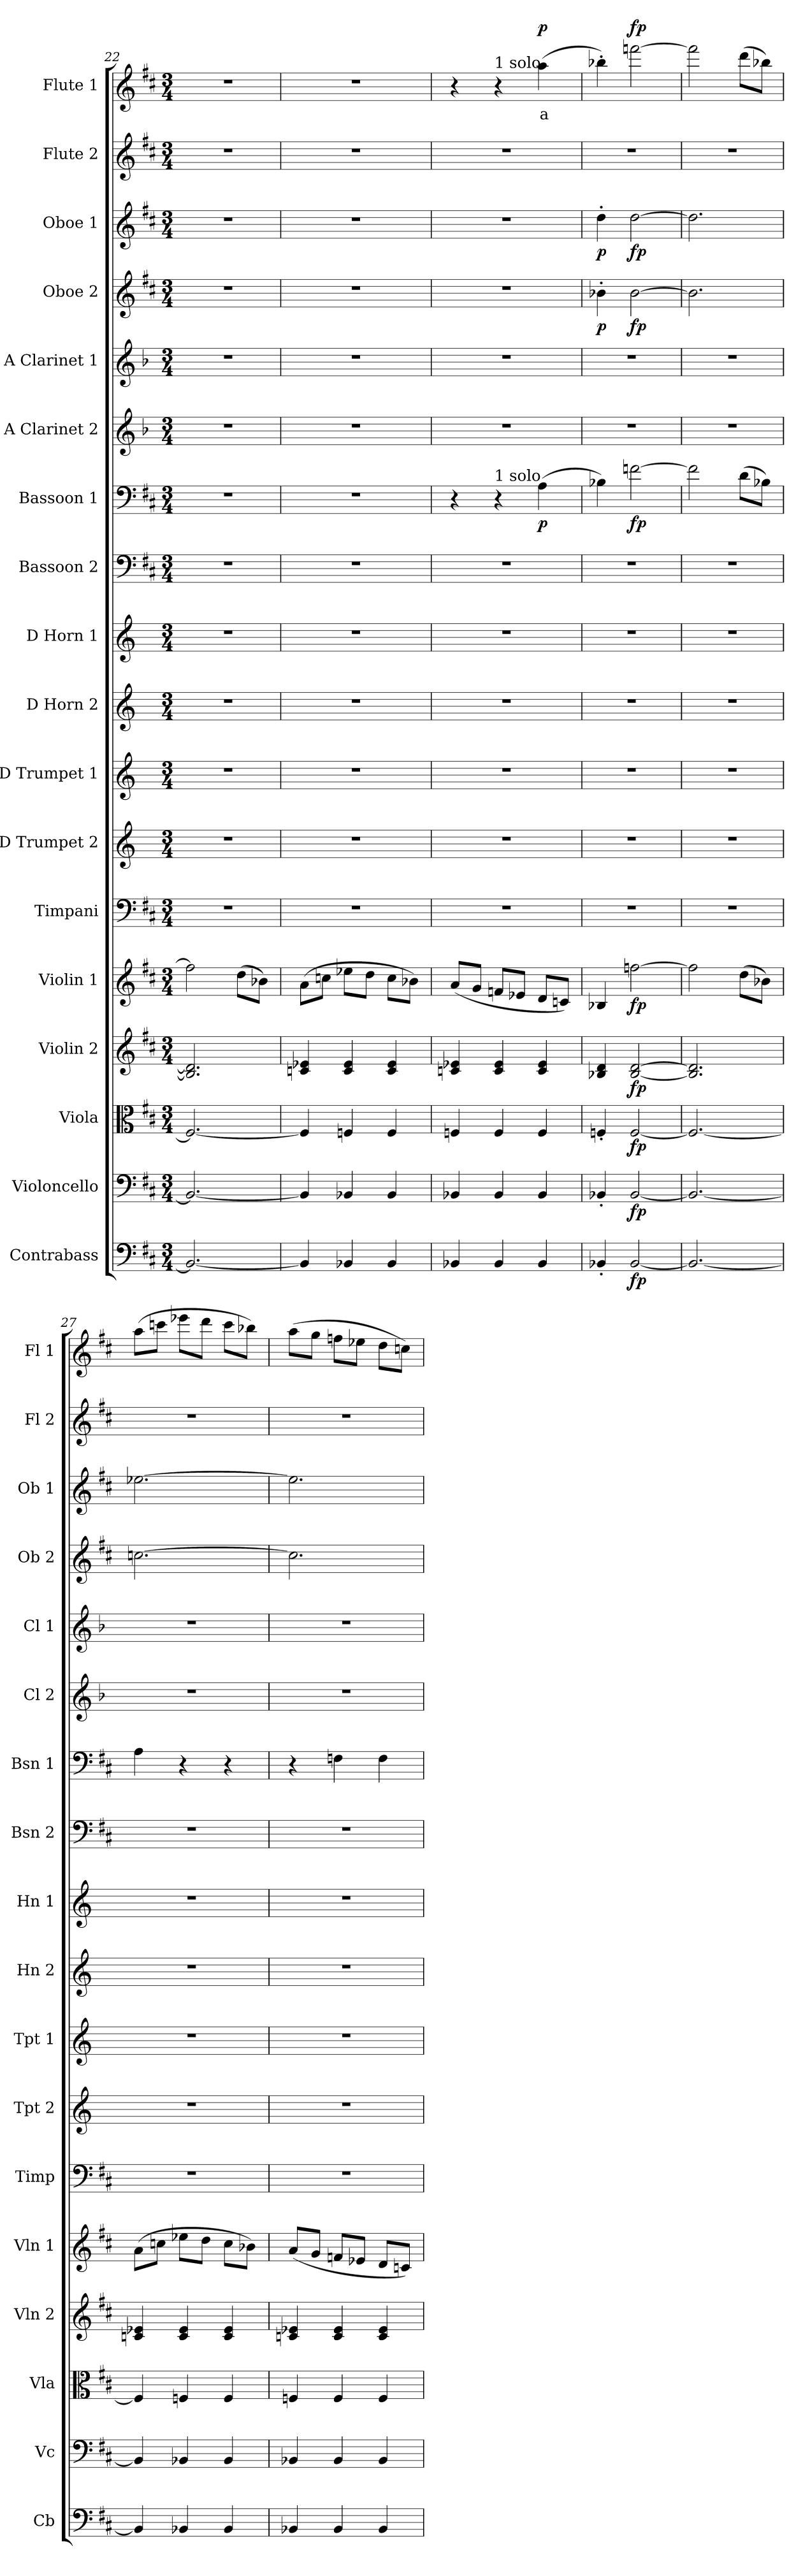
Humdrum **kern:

**kern	**dynam	**kern	**dynam	**kern	**dynam	**kern	**dynam	**kern	**dynam	**kern	**kern	**kern	**kern	**kern	**kern	**kern	**dynam	**kern	**kern	**kern	**dynam	**kern	**dynam	**kern	**kern	**text	**dynam
*part18	*part18	*part17	*part17	*part16	*part16	*part15	*part15	*part14	*part14	*part13	*part12	*part11	*part10	*part9	*part8	*part7	*part7	*part6	*part5	*part4	*part4	*part3	*part3	*part2	*part1	*part1	*part1
*staff18	*staff18	*staff17	*staff17	*staff16	*staff16	*staff15	*staff15	*staff14	*staff14	*staff13	*staff12	*staff11	*staff10	*staff9	*staff8	*staff7	*staff7	*staff6	*staff5	*staff4	*staff4	*staff3	*staff3	*staff2	*staff1	*staff1	*staff1
*I"Contrabass	*	*I"Violoncello	*	*I"Viola	*	*I"Violin 2	*	*I"Violin 1	*	*I"Timpani	*I"D Trumpet 2	*I"D Trumpet 1	*I"D Horn 2	*I"D Horn 1	*I"Bassoon 2	*I"Bassoon 1	*	*I"A Clarinet 2	*I"A Clarinet 1	*I"Oboe 2	*	*I"Oboe 1	*	*I"Flute 2	*I"Flute 1	*	*
*I'Cb	*	*I'Vc	*	*I'Vla	*	*I'Vln 2	*	*I'Vln 1	*	*I'Timp	*I'Tpt 2	*I'Tpt 1	*I'Hn 2	*I'Hn 1	*I'Bsn 2	*I'Bsn 1	*	*I'Cl 2	*I'Cl 1	*I'Ob 2	*	*I'Ob 1	*	*I'Fl 2	*I'Fl 1	*	*
*clefF4	*	*clefF4	*	*clefC3	*	*clefG2	*	*clefG2	*	*clefF4	*clefG2	*clefG2	*clefG2	*clefG2	*clefF4	*clefF4	*	*clefG2	*clefG2	*clefG2	*	*clefG2	*	*clefG2	*clefG2	*	*
*ITrd7c12	*	*	*	*	*	*	*	*	*	*	*ITrd-1c-2	*ITrd-1c-2	*ITrd6c10	*ITrd6c10	*	*	*	*ITrd2c3	*ITrd2c3	*	*	*	*	*	*	*	*
*k[f#c#]	*	*k[f#c#]	*	*k[f#c#]	*	*k[f#c#]	*	*k[f#c#]	*	*k[f#c#]	*k[f#c#]	*k[f#c#]	*k[f#c#]	*k[f#c#]	*k[f#c#]	*k[f#c#]	*	*k[f#c#]	*k[f#c#]	*k[f#c#]	*	*k[f#c#]	*	*k[f#c#]	*k[f#c#]	*	*
*M3/4	*	*M3/4	*	*M3/4	*	*M3/4	*	*M3/4	*	*M3/4	*M3/4	*M3/4	*M3/4	*M3/4	*M3/4	*M3/4	*	*M3/4	*M3/4	*M3/4	*	*M3/4	*	*M3/4	*M3/4	*	*
=22	=22	=22	=22	=22	=22	=22	=22	=22	=22	=22	=22	=22	=22	=22	=22	=22	=22	=22	=22	=22	=22	=22	=22	=22	=22	=22	=22
2.BBB-/_	.	2.BB-/_	.	2.F/_	.	2.B-/] 2.d/]	.	2ff\]	.	2.r	2.r	2.r	2.r	2.r	2.r	2.r	.	2.r	2.r	2.r	.	2.r	.	2.r	2.r	.	.
.	.	.	.	.	.	.	.	(8dd\L	.	.	.	.	.	.	.	.	.	.	.	.	.	.	.	.	.	.	.
.	.	.	.	.	.	.	.	8b-X\J)	.	.	.	.	.	.	.	.	.	.	.	.	.	.	.	.	.	.	.
=23	=23	=23	=23	=23	=23	=23	=23	=23	=23	=23	=23	=23	=23	=23	=23	=23	=23	=23	=23	=23	=23	=23	=23	=23	=23	=23	=23
4BBB-/]	.	4BB-/]	.	4F/]	.	4cn/ 4e-X/	.	(8a\L	.	2.r	2.r	2.r	2.r	2.r	2.r	2.r	.	2.r	2.r	2.r	.	2.r	.	2.r	2.r	.	.
.	.	.	.	.	.	.	.	8ccn\J	.	.	.	.	.	.	.	.	.	.	.	.	.	.	.	.	.	.	.
4BBB-X/	.	4BB-X/	.	4Fn/	.	4c/ 4e-/	.	8ee-X\L	.	.	.	.	.	.	.	.	.	.	.	.	.	.	.	.	.	.	.
.	.	.	.	.	.	.	.	8dd\J	.	.	.	.	.	.	.	.	.	.	.	.	.	.	.	.	.	.	.
4BBB-/	.	4BB-/	.	4F/	.	4c/ 4e-/	.	8cc\L	.	.	.	.	.	.	.	.	.	.	.	.	.	.	.	.	.	.	.
.	.	.	.	.	.	.	.	8b-X\J)	.	.	.	.	.	.	.	.	.	.	.	.	.	.	.	.	.	.	.
=24	=24	=24	=24	=24	=24	=24	=24	=24	=24	=24	=24	=24	=24	=24	=24	=24	=24	=24	=24	=24	=24	=24	=24	=24	=24	=24	=24
4BBB-X/	.	4BB-X/	.	4Fn/	.	4cn/ 4e-X/	.	(8a/L	.	2.r	2.r	2.r	2.r	2.r	2.r	4r	.	2.r	2.r	2.r	.	2.r	.	2.r	4r	.	.
.	.	.	.	.	.	.	.	8g/J	.	.	.	.	.	.	.	.	.	.	.	.	.	.	.	.	.	.	.
!	!	!	!	!	!	!	!	!	!	!	!	!	!	!	!	!	!	!	!	!	!	!	!	!	!LO:TX:a:t=1 solo	!	!
!	!	!	!	!	!	!	!	!	!	!	!	!	!	!	!	!LO:TX:a:t=1 solo	!	!	!	!	!	!	!	!	!	!	!
4BBB-/	.	4BB-/	.	4F/	.	4c/ 4e-/	.	8fn/L	.	.	.	.	.	.	.	4r	.	.	.	.	.	.	.	.	4r	.	.
.	.	.	.	.	.	.	.	8e-X/J	.	.	.	.	.	.	.	.	.	.	.	.	.	.	.	.	.	.	.
!	!	!	!	!	!	!	!	!	!	!	!	!	!	!	!	!	!LO:DY:b	!	!	!	!	!	!	!	!	!LO:LY:b:color=#FF0000	!LO:DY:b
4BBB-/	.	4BB-/	.	4F/	.	4c/ 4e-/	.	8d/L	.	.	.	.	.	.	.	(4A\	p	.	.	.	.	.	.	.	(4aa\	a	p
.	.	.	.	.	.	.	.	8cn/J)	.	.	.	.	.	.	.	.	.	.	.	.	.	.	.	.	.	.	.
=25	=25	=25	=25	=25	=25	=25	=25	=25	=25	=25	=25	=25	=25	=25	=25	=25	=25	=25	=25	=25	=25	=25	=25	=25	=25	=25	=25
!	!	!	!	!	!	!	!	!	!	!	!	!	!	!	!	!	!	!	!	!	!LO:DY:b	!	!LO:DY:b	!	!	!	!
4BBB-X'/	.	4BB-X'/	.	4Fn'/	.	4B-X/ 4d/	.	4B-X/	.	2.r	2.r	2.r	2.r	2.r	2.r	4B-X\)	.	2.r	2.r	4b-X'\	p	4dd'\	p	2.r	4bb-X'\)	.	.
!	!LO:DY:b	!	!LO:DY:b	!	!LO:DY:b	!	!LO:DY:b	!	!LO:DY:b	!	!	!	!	!	!	!	!LO:DY:b	!	!	!	!LO:DY:b	!	!LO:DY:b	!	!	!	!LO:DY:b
[2BBB-/	fp	[2BB-/	fp	[2F/	fp	[2B-/ [2d/	fp	[2ffn\	fp	.	.	.	.	.	.	[2fn\	fp	.	.	[2b-\	fp	[2dd\	fp	.	[2fffn\	.	fp
=26	=26	=26	=26	=26	=26	=26	=26	=26	=26	=26	=26	=26	=26	=26	=26	=26	=26	=26	=26	=26	=26	=26	=26	=26	=26	=26	=26
2.BBB-/_	.	2.BB-/_	.	2.F/_	.	2.B-/] 2.d/]	.	2ff\]	.	2.r	2.r	2.r	2.r	2.r	2.r	2f\]	.	2.r	2.r	2.b-\]	.	2.dd\]	.	2.r	2fff\]	.	.
.	.	.	.	.	.	.	.	(8dd\L	.	.	.	.	.	.	.	(8d\L	.	.	.	.	.	.	.	.	(8ddd\L	.	.
.	.	.	.	.	.	.	.	8b-X\J)	.	.	.	.	.	.	.	8B-X\J)	.	.	.	.	.	.	.	.	8bb-X\J)	.	.
=27	=27	=27	=27	=27	=27	=27	=27	=27	=27	=27	=27	=27	=27	=27	=27	=27	=27	=27	=27	=27	=27	=27	=27	=27	=27	=27	=27
4BBB-/]	.	4BB-/]	.	4F/]	.	4cn/ 4e-X/	.	(8a\L	.	2.r	2.r	2.r	2.r	2.r	2.r	4A\	.	2.r	2.r	[2.ccn\	.	[2.ee-X\	.	2.r	(8aa\L	.	.
.	.	.	.	.	.	.	.	8ccn\J	.	.	.	.	.	.	.	.	.	.	.	.	.	.	.	.	8cccn\J	.	.
4BBB-X/	.	4BB-X/	.	4Fn/	.	4c/ 4e-/	.	8ee-X\L	.	.	.	.	.	.	.	4r	.	.	.	.	.	.	.	.	8eee-X\L	.	.
.	.	.	.	.	.	.	.	8dd\J	.	.	.	.	.	.	.	.	.	.	.	.	.	.	.	.	8ddd\J	.	.
4BBB-/	.	4BB-/	.	4F/	.	4c/ 4e-/	.	8cc\L	.	.	.	.	.	.	.	4r	.	.	.	.	.	.	.	.	8ccc\L	.	.
.	.	.	.	.	.	.	.	8b-X\J)	.	.	.	.	.	.	.	.	.	.	.	.	.	.	.	.	8bb-X\J)	.	.
!!LO:PB:g=z
=28	=28	=28	=28	=28	=28	=28	=28	=28	=28	=28	=28	=28	=28	=28	=28	=28	=28	=28	=28	=28	=28	=28	=28	=28	=28	=28	=28
4BBB-X/	.	4BB-X/	.	4Fn/	.	4cn/ 4e-X/	.	(8a/L	.	2.r	2.r	2.r	2.r	2.r	2.r	4r	.	2.r	2.r	2.cc\]	.	2.ee-\]	.	2.r	(8aa\L	.	.
.	.	.	.	.	.	.	.	8g/J	.	.	.	.	.	.	.	.	.	.	.	.	.	.	.	.	8gg\J	.	.
4BBB-/	.	4BB-/	.	4F/	.	4c/ 4e-/	.	8fn/L	.	.	.	.	.	.	.	4Fn\	.	.	.	.	.	.	.	.	8ffn\L	.	.
.	.	.	.	.	.	.	.	8e-X/J	.	.	.	.	.	.	.	.	.	.	.	.	.	.	.	.	8ee-X\J	.	.
4BBB-/	.	4BB-/	.	4F/	.	4c/ 4e-/	.	8d/L	.	.	.	.	.	.	.	4F\	.	.	.	.	.	.	.	.	8dd\L	.	.
.	.	.	.	.	.	.	.	8cn/J)	.	.	.	.	.	.	.	.	.	.	.	.	.	.	.	.	8ccn\J)	.	.
=	=	=	=	=	=	=	=	=	=	=	=	=	=	=	=	=	=	=	=	=	=	=	=	=	=	=	=
*-	*-	*-	*-	*-	*-	*-	*-	*-	*-	*-	*-	*-	*-	*-	*-	*-	*-	*-	*-	*-	*-	*-	*-	*-	*-	*-	*-
